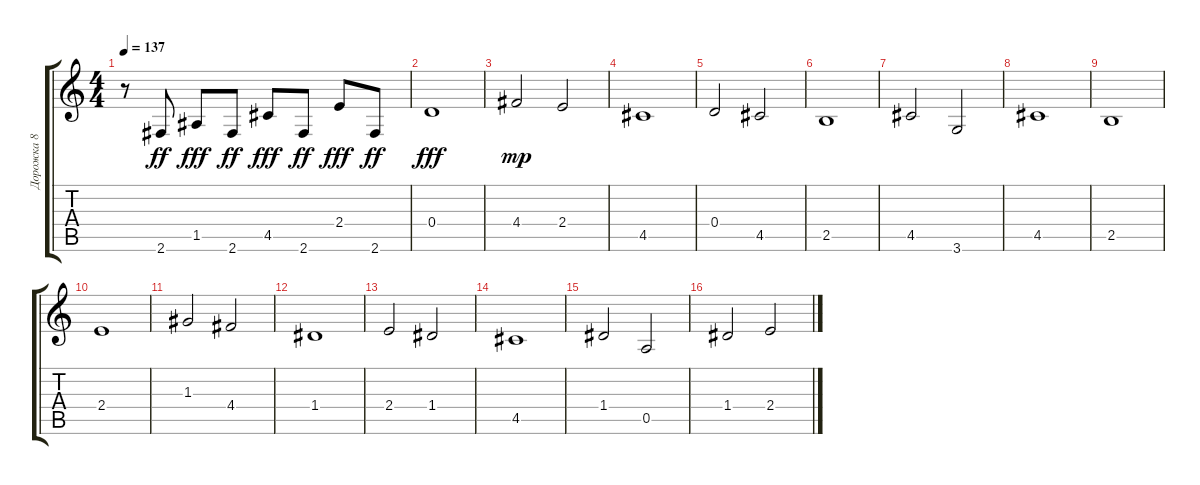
\track ("Дорожка 8" "Дорожка 8") {instrument overdrivenguitar}
\staff {score tabs}
\tuning (E4 B3 G3 D3 A2 E2) {hide}
\ts (4 4)
\tempo 137
\clef g2
\ks c
r.8{dy mp} 2.6.8{dy ff} 1.5.8{dy fff} 2.6.8{dy ff} 4.5.8{dy fff} 2.6.8{dy ff} 2.4.8{dy fff} 2.6.8{dy ff} |
0.4.1{dy fff} |
4.4.2{dy mp volume 6} 2.4.2{volume 5} |
4.5.1{volume 12} |
0.4.2{volume 12} 4.5.2 |
2.5.1 |
4.5.2 3.6.2 |
4.5.1 |
2.5.1 |
2.4.1 |
1.3.2 4.4.2 |
1.4.1 |
2.4.2 1.4.2 |
4.5.1 |
1.4.2 0.5.2 |
1.4.2 2.4.2
